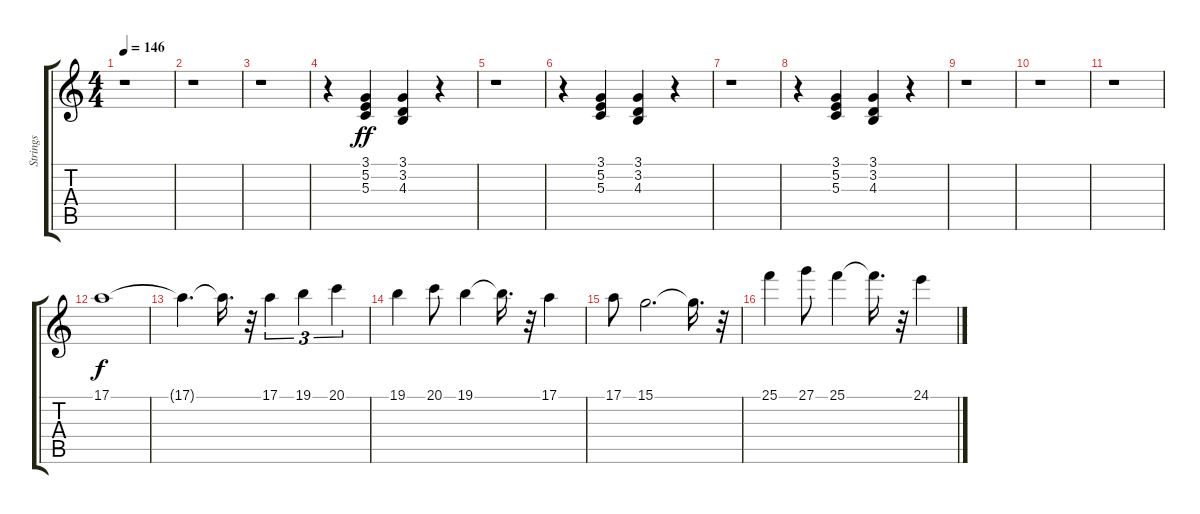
\track ("Strings" "Strings") {instrument stringensemble1}
\staff {score tabs}
\tuning (E4 B3 G3 D3 A2 E2) {hide}
\ts (4 4)
\tempo 146
\clef g2
\ks c
r.1{dy ff} |
r.1 |
r.1 |
r.4 (3.1 5.2 5.3).4 (3.1 3.2 4.3).4 r.4 |
r.1 |
r.4 (3.1 5.2 5.3).4 (3.1 3.2 4.3).4 r.4 |
r.1 |
r.4 (3.1 5.2 5.3).4 (3.1 3.2 4.3).4 r.4 |
r.1 |
r.1 |
r.1 |
17.1.1{dy f volume 11 instrument stringensemble1} |
17.1{t}.4{d} 17.1{t}.16{d} r.32 17.1.4{tu (3 2)} 19.1.4{tu (3 2)} 20.1.4{tu (3 2)} |
19.1.4 20.1.8 19.1.4 19.1{t}.16{d} r.32 17.1.4 |
17.1.8 15.1.2{d} 15.1{t}.16{d} r.32 |
25.1.4 27.1.8 25.1.4 25.1{t}.16{d} r.32 24.1.4
